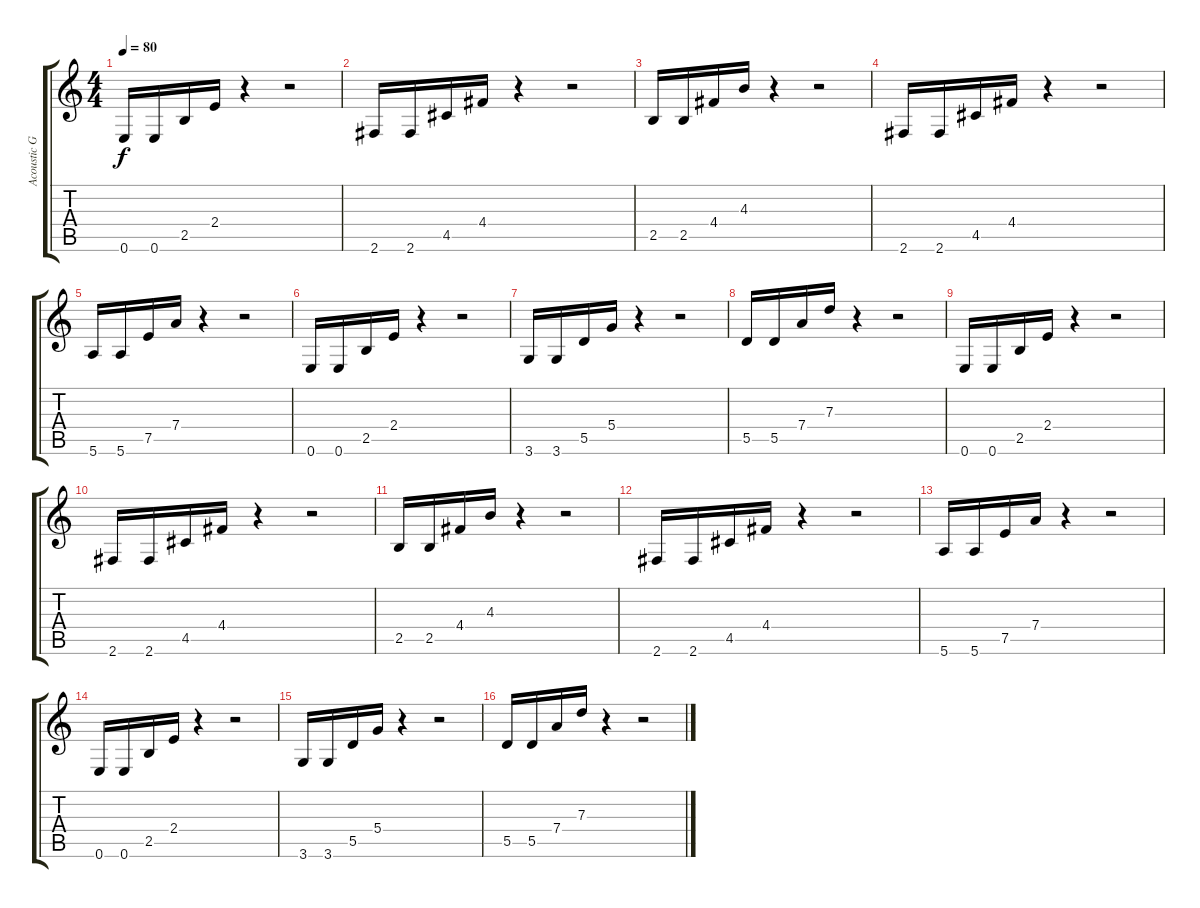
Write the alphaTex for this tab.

\track ("Acoustic Guitar" "Acoustic G") {solo instrument acousticguitarsteel}
\staff {score tabs}
\tuning (E4 B3 G3 D3 A2 E2) {hide}
\ts (4 4)
\tempo 80
\clef g2
\ks c
0.6.16{dy f} 0.6.16 2.5.16 2.4.16 r.4 r.2 |
2.6.16 2.6.16 4.5.16 4.4.16 r.4 r.2 |
2.5.16 2.5.16 4.4.16 4.3.16 r.4 r.2 |
2.6.16 2.6.16 4.5.16 4.4.16 r.4 r.2 |
5.6.16 5.6.16 7.5.16 7.4.16 r.4 r.2 |
0.6.16 0.6.16 2.5.16 2.4.16 r.4 r.2 |
3.6.16 3.6.16 5.5.16 5.4.16 r.4 r.2 |
5.5.16 5.5.16 7.4.16 7.3.16 r.4 r.2 |
0.6.16 0.6.16 2.5.16 2.4.16 r.4 r.2 |
2.6.16 2.6.16 4.5.16 4.4.16 r.4 r.2 |
2.5.16 2.5.16 4.4.16 4.3.16 r.4 r.2 |
2.6.16 2.6.16 4.5.16 4.4.16 r.4 r.2 |
5.6.16 5.6.16 7.5.16 7.4.16 r.4 r.2 |
0.6.16 0.6.16 2.5.16 2.4.16 r.4 r.2 |
3.6.16 3.6.16 5.5.16 5.4.16 r.4 r.2 |
5.5.16 5.5.16 7.4.16 7.3.16 r.4 r.2
